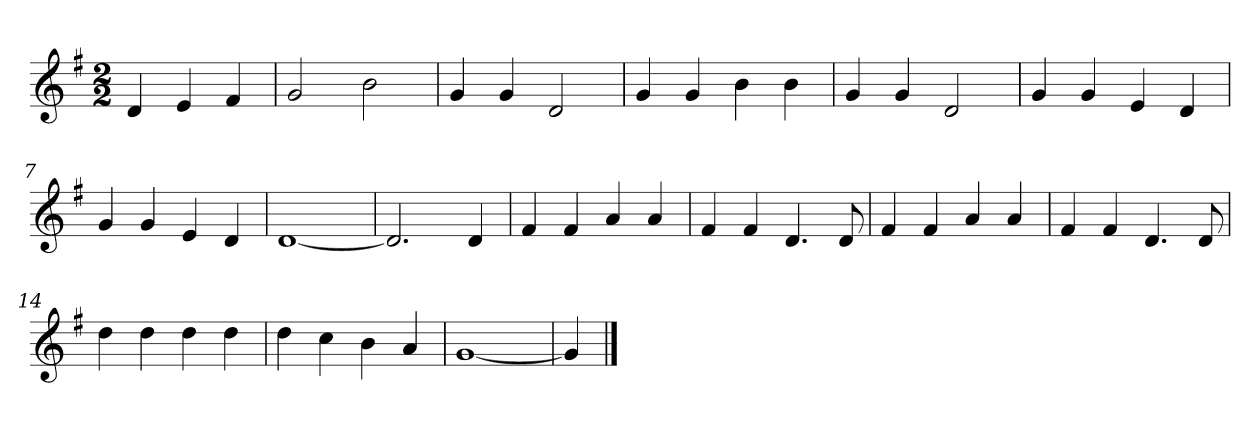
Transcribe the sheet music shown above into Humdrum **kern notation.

**kern
*part1
*staff1
*clefG2
*k[f#]
*G:
*M2/2
=1
4d/
4e/
4f#/
=2
2g/
2b\
=3
4g/
4g/
2d/
=4
4g/
4g/
4b\
4b\
=5
4g/
4g/
2d/
=6
4g/
4g/
4e/
4d/
=7
4g/
4g/
4e/
4d/
=8
[1d
=9
2.d/]
4d/
=10
4f#/
4f#/
4a/
4a/
=11
4f#/
4f#/
4.d/
8d/
!!LO:LB:g=z
=12
4f#/
4f#/
4a/
4a/
=13
4f#/
4f#/
4.d/
8d/
=14
4dd\
4dd\
4dd\
4dd\
=15
4dd\
4cc\
4b\
4a/
=16
[1g
=17
4g/]
==
*-
